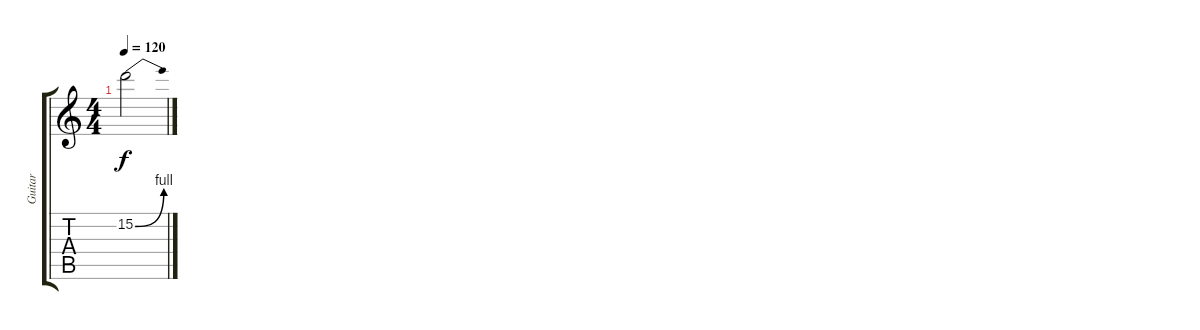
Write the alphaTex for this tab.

\track ("Guitar" "Guitar") {instrument overdrivenguitar}
\staff {score tabs}
\tuning (E4 B3 G3 D3 A2 E2) {hide}
\ts (4 4)
\tempo 120
\clef g2
\ks c
15.2{be (bend 0 0 60 4)}.2{dy f instrument overdrivenguitar}
